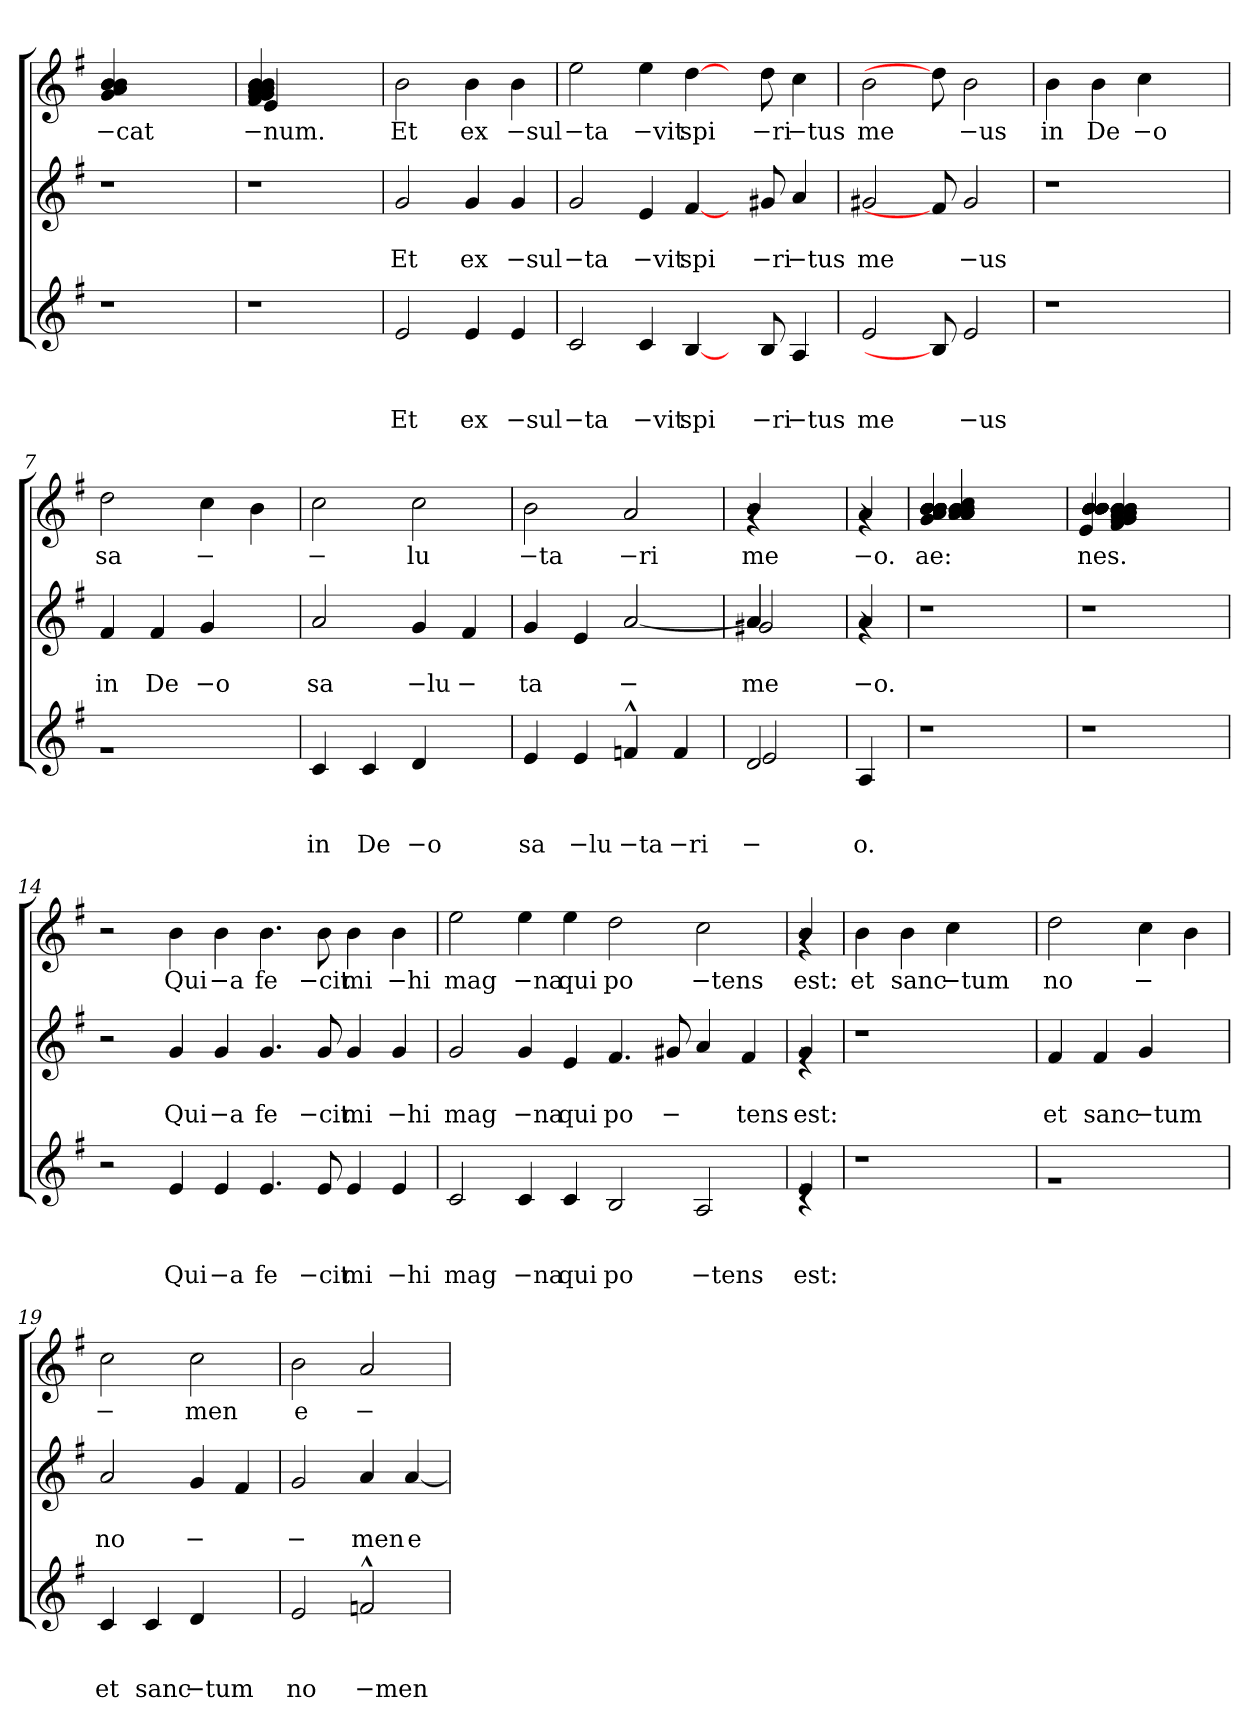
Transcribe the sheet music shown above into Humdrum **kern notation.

**kern	**text	**text	**text	**kern	**text	**text	**kern	**text
*part3	*part3	*part3	*part3	*part2	*part2	*part2	*part1	*part1
*staff3	*staff3	*staff3	*staff3	*staff2	*staff2	*staff2	*staff1	*staff1
*clefG2	*	*	*	*clefG2	*	*	*clefG2	*
*k[f#]	*	*	*	*k[f#]	*	*	*k[f#]	*
*G:	*	*	*	*G:	*	*	*G:	*
=1	=1	=1	=1	=1	=1	=1	=1	=1
!	!	!	!	!	!	!	!	!LO:LY:b
1r	.	.	.	1r	.	.	4g/ 4a/ 4b/ 4b/ 4b/	−cat
.	.	.	.	.	.	.	2.ryy	.
=2	=2	=2	=2	=2	=2	=2	=2	=2
!	!	!	!	!	!	!	!	!LO:LY:b
*	*	*	*	*	*	*	*^	*
1r	.	.	.	1r	.	.	(<4f#/ 4g/ 4g/ 4a/ 4a/ 4a/ 4a/ 4b/ 4b/ 4b/ 4b/	4e/)	−num.
.	.	.	.	.	.	.	2.ryy	2.ryy	.
!!LO:LB:g=z
=3	=3	=3	=3	=3	=3	=3	=3	=3	=3
!	!	!	!LO:LY:b	!	!	!LO:LY:b	!	!	!LO:LY:b
*	*	*	*	*	*	*	*v	*v	*
2e/	.	.	Et	2g/	.	Et	2b\	Et
!	!	!	!LO:LY:b	!	!	!LO:LY:b	!	!LO:LY:b
4e/	.	.	ex	4g/	.	ex	4b\	ex
!	!	!	!LO:LY:b:rj	!	!	!LO:LY:b:rj	!	!LO:LY:b:rj
4e/	.	.	−sul	4g/	.	−sul	4b\	−sul
=4	=4	=4	=4	=4	=4	=4	=4	=4
!	!	!	!LO:LY:b:rj	!	!	!LO:LY:b:rj	!	!LO:LY:b:rj
2c/	.	.	−ta	2g/	.	−ta	2ee\	−ta
!	!	!	!LO:LY:b:rj	!	!	!LO:LY:b:rj	!	!LO:LY:b:rj
4c/	.	.	−vit	4e/	.	−vit	4ee\	−vit
!	!	!	!LO:LY:b	!	!	!LO:LY:b	!	!LO:LY:b
[4B/	.	.	spi	[4f#/	.	spi	[4dd\	spi
8ryy	.	.	.	8ryy	.	.	8ryy	.
!	!	!	!LO:LY:b:rj	!	!	!LO:LY:b:rj	!	!LO:LY:b:rj
8B/	.	.	−ri	8g#X/	.	−ri	8dd\	−ri
!	!	!	!LO:LY:b:rj	!	!	!LO:LY:b:rj	!	!LO:LY:b:rj
4A/	.	.	−tus	4a/	.	−tus	4cc\	−tus
=5	=5	=5	=5	=5	=5	=5	=5	=5
!	!	!	!LO:LY:b	!	!	!LO:LY:b	!	!LO:LY:b
2e/	.	.	me	2g#X/	.	me	2b\	me
8B/]	.	.	.	8f#/]	.	.	8dd\]	.
!	!	!	!LO:LY:b:rj	!	!	!LO:LY:b:rj	!	!LO:LY:b:rj
2e/	.	.	−us	2g#/	.	−us	2b\	−us
=6	=6	=6	=6	=6	=6	=6	=6	=6
!LO:N:vis=1	!	!	!	!LO:N:vis=1	!	!	!	!LO:LY:b
1r	.	.	.	1r	.	.	4b\	in
!	!	!	!	!	!	!	!	!LO:LY:b
.	.	.	.	.	.	.	4b\	De
!	!	!	!	!	!	!	!	!LO:LY:b:rj
.	.	.	.	.	.	.	4cc\	−o
.	.	.	.	.	.	.	4ryy	.
!!LO:LB:g=z
=7	=7	=7	=7	=7	=7	=7	=7	=7
!	!	!	!	!	!	!LO:LY:b	!	!LO:LY:b
1ra	.	.	.	4f#/	.	in	2dd\	sa
!	!	!	!	!	!	!LO:LY:b	!	!
.	.	.	.	4f#/	.	De	.	.
!	!	!	!	!	!	!LO:LY:b:rj	!	!LO:LY:b
.	.	.	.	4g/	.	−o	4cc\	−
.	.	.	.	4ryy	.	.	4b\	.
=8	=8	=8	=8	=8	=8	=8	=8	=8
!	!	!	!LO:LY:b	!	!	!LO:LY:b	!	!LO:LY:b
4c/	.	.	in	2a/	.	sa	2cc\	−
!	!	!	!LO:LY:b	!	!	!	!	!
4c/	.	.	De	.	.	.	.	.
!	!	!	!LO:LY:b:rj	!	!	!LO:LY:b:rj	!	!LO:LY:b
4d/	.	.	−o	4g/	.	−lu	2cc\	lu
!	!	!	!	!	!	!LO:LY:b	!	!
4ryy	.	.	.	4f#/	.	−	.	.
=9	=9	=9	=9	=9	=9	=9	=9	=9
!	!	!	!LO:LY:b	!	!	!LO:LY:b	!	!LO:LY:b:rj
4e/	.	.	sa	4g/	.	ta	2b\	−ta
!	!	!	!LO:LY:b:rj	!	!	!	!	!
4e/	.	.	−lu	4e/	.	.	.	.
!	!	!	!LO:LY:b:rj	!	!	!LO:LY:b	!	!LO:LY:b:rj
4fn^^</	.	.	−ta	[<2a/	.	−	2a/	−ri
!	!	!	!LO:LY:b:rj	!	!	!	!	!
4f/	.	.	−ri	.	.	.	.	.
=10	=10	=10	=10	=10	=10	=10	=10	=10
!	!	!	!LO:LY:b	!	!	!	!	!
*^	*	*	*	*	*	*	*	*
!	!	!	!	!LO:LY:b	!	!	!LO:LY:b	!	!
*	*	*	*	*	*^	*	*	*	*
!	!	!	!	!	!	!	!	!LO:LY:b	!	!
*	*	*	*	*	*	*^	*	*	*	*
!	!	!	!	!	!	!	!	!	!LO:LY:b	!LO:N:head=solid	!LO:LY:b
*	*	*	*	*	*	*	*	*	*	*^	*
2d/	2e/	.	.	−	4a/]	4a/	2g#X/	.	me	4b/	4rg	me
.	.	.	.	.	4ryy	4ryy	.	.	.	4ryy	4ryy	.
*v	*v	*	*	*	*	*	*	*	*	*	*	*
*	*	*	*	*	*v	*v	*	*	*	*	*
=11	=11	=11	=11	=11	=11	=11	=11	=11	=11	=11
!LO:N:head=solid	!	!	!LO:LY:b	!LO:N:head=solid	!	!	!LO:LY:b:rj	!LO:N:head=solid	!	!LO:LY:b:rj
4A/	.	.	o.	4a/	4rf	.	−o.	4a/	4rf	−o.
!!LO:LB:g=z	!!
=12	=12	=12	=12	=12	=12	=12	=12	=12	=12	=12
!	!	!	!	!	!	!	!	!	!	!LO:LY:b
!	!	!	!	!	!	!	!	!	!	!LO:LY:b
*	*	*	*	*v	*v	*	*	*	*	*
1r	.	.	.	1r	.	.	(<4g/ 4a/ 4b/ 4b/ 4b/ 4b/ 4b/ 4b/ 4b/ 4b/ 4b/ 4b/	4a/ 4a/ 4a/ 4a/ 4b/ 4b/ 4b/ 4cc/)	ae:
.	.	.	.	.	.	.	2.ryy	2.ryy	.
!!LO:LB:g=z
=13	=13	=13	=13	=13	=13	=13	=13	=13	=13
!	!	!	!	!	!	!	!	!	!LO:LY:b
*	*	*	*	*	*	*	*	*^	*
!	!	!	!	!	!	!	!	!	!	!LO:LY:b
1r	.	.	.	1r	.	.	4b/ 4b/ 4b/ 4b/ 4b/ 4b/ 4b/ 4b/ 4b/ 4b/ 4b/ 4b/	4e/)	(<4f#/ 4g/ 4g/ 4a/ 4a/ 4a/ 4b/ 4b/ 4b/ 4b/ 4b/	nes.
.	.	.	.	.	.	.	2.ryy	2.ryy	2.ryy	.
*	*	*	*	*	*	*	*v	*v	*v	*
!!LO:PB:g=z
=14	=14	=14	=14	=14	=14	=14	=14	=14
2r	.	.	.	2r	.	.	2r	.
!	!	!	!LO:LY:b	!	!	!LO:LY:b	!	!LO:LY:b
4e/	.	.	Qui	4g/	.	Qui	4b\	Qui
!	!	!	!LO:LY:b:rj	!	!	!LO:LY:b:rj	!	!LO:LY:b:rj
4e/	.	.	−a	4g/	.	−a	4b\	−a
!	!	!	!LO:LY:b	!	!	!LO:LY:b	!	!LO:LY:b
4.e/	.	.	fe	4.g/	.	fe	4.b\	fe
!	!	!	!LO:LY:b:rj	!	!	!LO:LY:b:rj	!	!LO:LY:b:rj
8e/	.	.	−cit	8g/	.	−cit	8b\	−cit
!	!	!	!LO:LY:b	!	!	!LO:LY:b	!	!LO:LY:b
4e/	.	.	mi	4g/	.	mi	4b\	mi
!	!	!	!LO:LY:b:rj	!	!	!LO:LY:b:rj	!	!LO:LY:b:rj
4e/	.	.	−hi	4g/	.	−hi	4b\	−hi
=15	=15	=15	=15	=15	=15	=15	=15	=15
!	!	!	!LO:LY:b	!	!	!LO:LY:b	!	!LO:LY:b
2c/	.	.	mag	2g/	.	mag	2ee\	mag
!	!	!	!LO:LY:b:rj	!	!	!LO:LY:b:rj	!	!LO:LY:b:rj
4c/	.	.	−na	4g/	.	−na	4ee\	−na
!	!	!	!LO:LY:b	!	!	!LO:LY:b	!	!LO:LY:b
4c/	.	.	qui	4e/	.	qui	4ee\	qui
!	!	!	!LO:LY:b	!	!	!LO:LY:b	!	!LO:LY:b
2B/	.	.	po	4.f#/	.	po	2dd\	po
!	!	!	!	!	!	!LO:LY:b	!	!
.	.	.	.	8g#X/	.	−	.	.
!	!	!	!LO:LY:b:rj	!	!	!	!	!LO:LY:b:rj
2A/	.	.	−tens	4a/	.	.	2cc\	−tens
!	!	!	!	!	!	!LO:LY:b	!	!
.	.	.	.	4f#/	.	tens	.	.
=16	=16	=16	=16	=16	=16	=16	=16	=16
!LO:N:head=solid	!	!	!LO:LY:b	!LO:N:head=solid	!	!LO:LY:b	!LO:N:head=solid	!LO:LY:b
*^	*	*	*	*^	*	*	*^	*
4e/	4rc	.	.	est:	4g/	4re	.	est:	4b/	4rg	est:
=17	=17	=17	=17	=17	=17	=17	=17	=17	=17	=17	=17
!LO:N:vis=1	!	!	!	!	!LO:N:vis=1	!	!	!	!	!	!LO:LY:b
*v	*v	*	*	*	*	*	*	*	*v	*v	*
*	*	*	*	*v	*v	*	*	*	*
1r	.	.	.	1r	.	.	4b\	et
!	!	!	!	!	!	!	!	!LO:LY:b
.	.	.	.	.	.	.	4b\	sanc
!	!	!	!	!	!	!	!	!LO:LY:b:rj
.	.	.	.	.	.	.	4cc\	−tum
.	.	.	.	.	.	.	4ryy	.
!!LO:LB:g=z
=18	=18	=18	=18	=18	=18	=18	=18	=18
!	!	!	!	!	!	!LO:LY:b	!	!LO:LY:b
1ra	.	.	.	4f#/	.	et	2dd\	no
!	!	!	!	!	!	!LO:LY:b	!	!
.	.	.	.	4f#/	.	sanc	.	.
!	!	!	!	!	!	!LO:LY:b:rj	!	!LO:LY:b
.	.	.	.	4g/	.	−tum	4cc\	−
.	.	.	.	4ryy	.	.	4b\	.
=19	=19	=19	=19	=19	=19	=19	=19	=19
!	!	!	!LO:LY:b	!	!	!LO:LY:b	!	!LO:LY:b
4c/	.	.	et	2a/	.	no	2cc\	−
!	!	!	!LO:LY:b	!	!	!	!	!
4c/	.	.	sanc	.	.	.	.	.
!	!	!	!LO:LY:b:rj	!	!	!LO:LY:b	!	!LO:LY:b
4d/	.	.	−tum	4g/	.	−	2cc\	men
4ryy	.	.	.	4f#/	.	.	.	.
=20	=20	=20	=20	=20	=20	=20	=20	=20
!	!	!	!LO:LY:b	!	!	!LO:LY:b	!	!LO:LY:b
2e/	.	.	no	2g/	.	−	2b\	e
!	!	!	!LO:LY:b:rj	!	!	!LO:LY:b	!	!LO:LY:b
2fn^^</	.	.	−men	4a/	.	men	2a/	−
!	!	!	!	!	!	!LO:LY:b	!	!
.	.	.	.	[<4a/	.	e	.	.
=	=	=	=	=	=	=	=	=
*-	*-	*-	*-	*-	*-	*-	*-	*-
